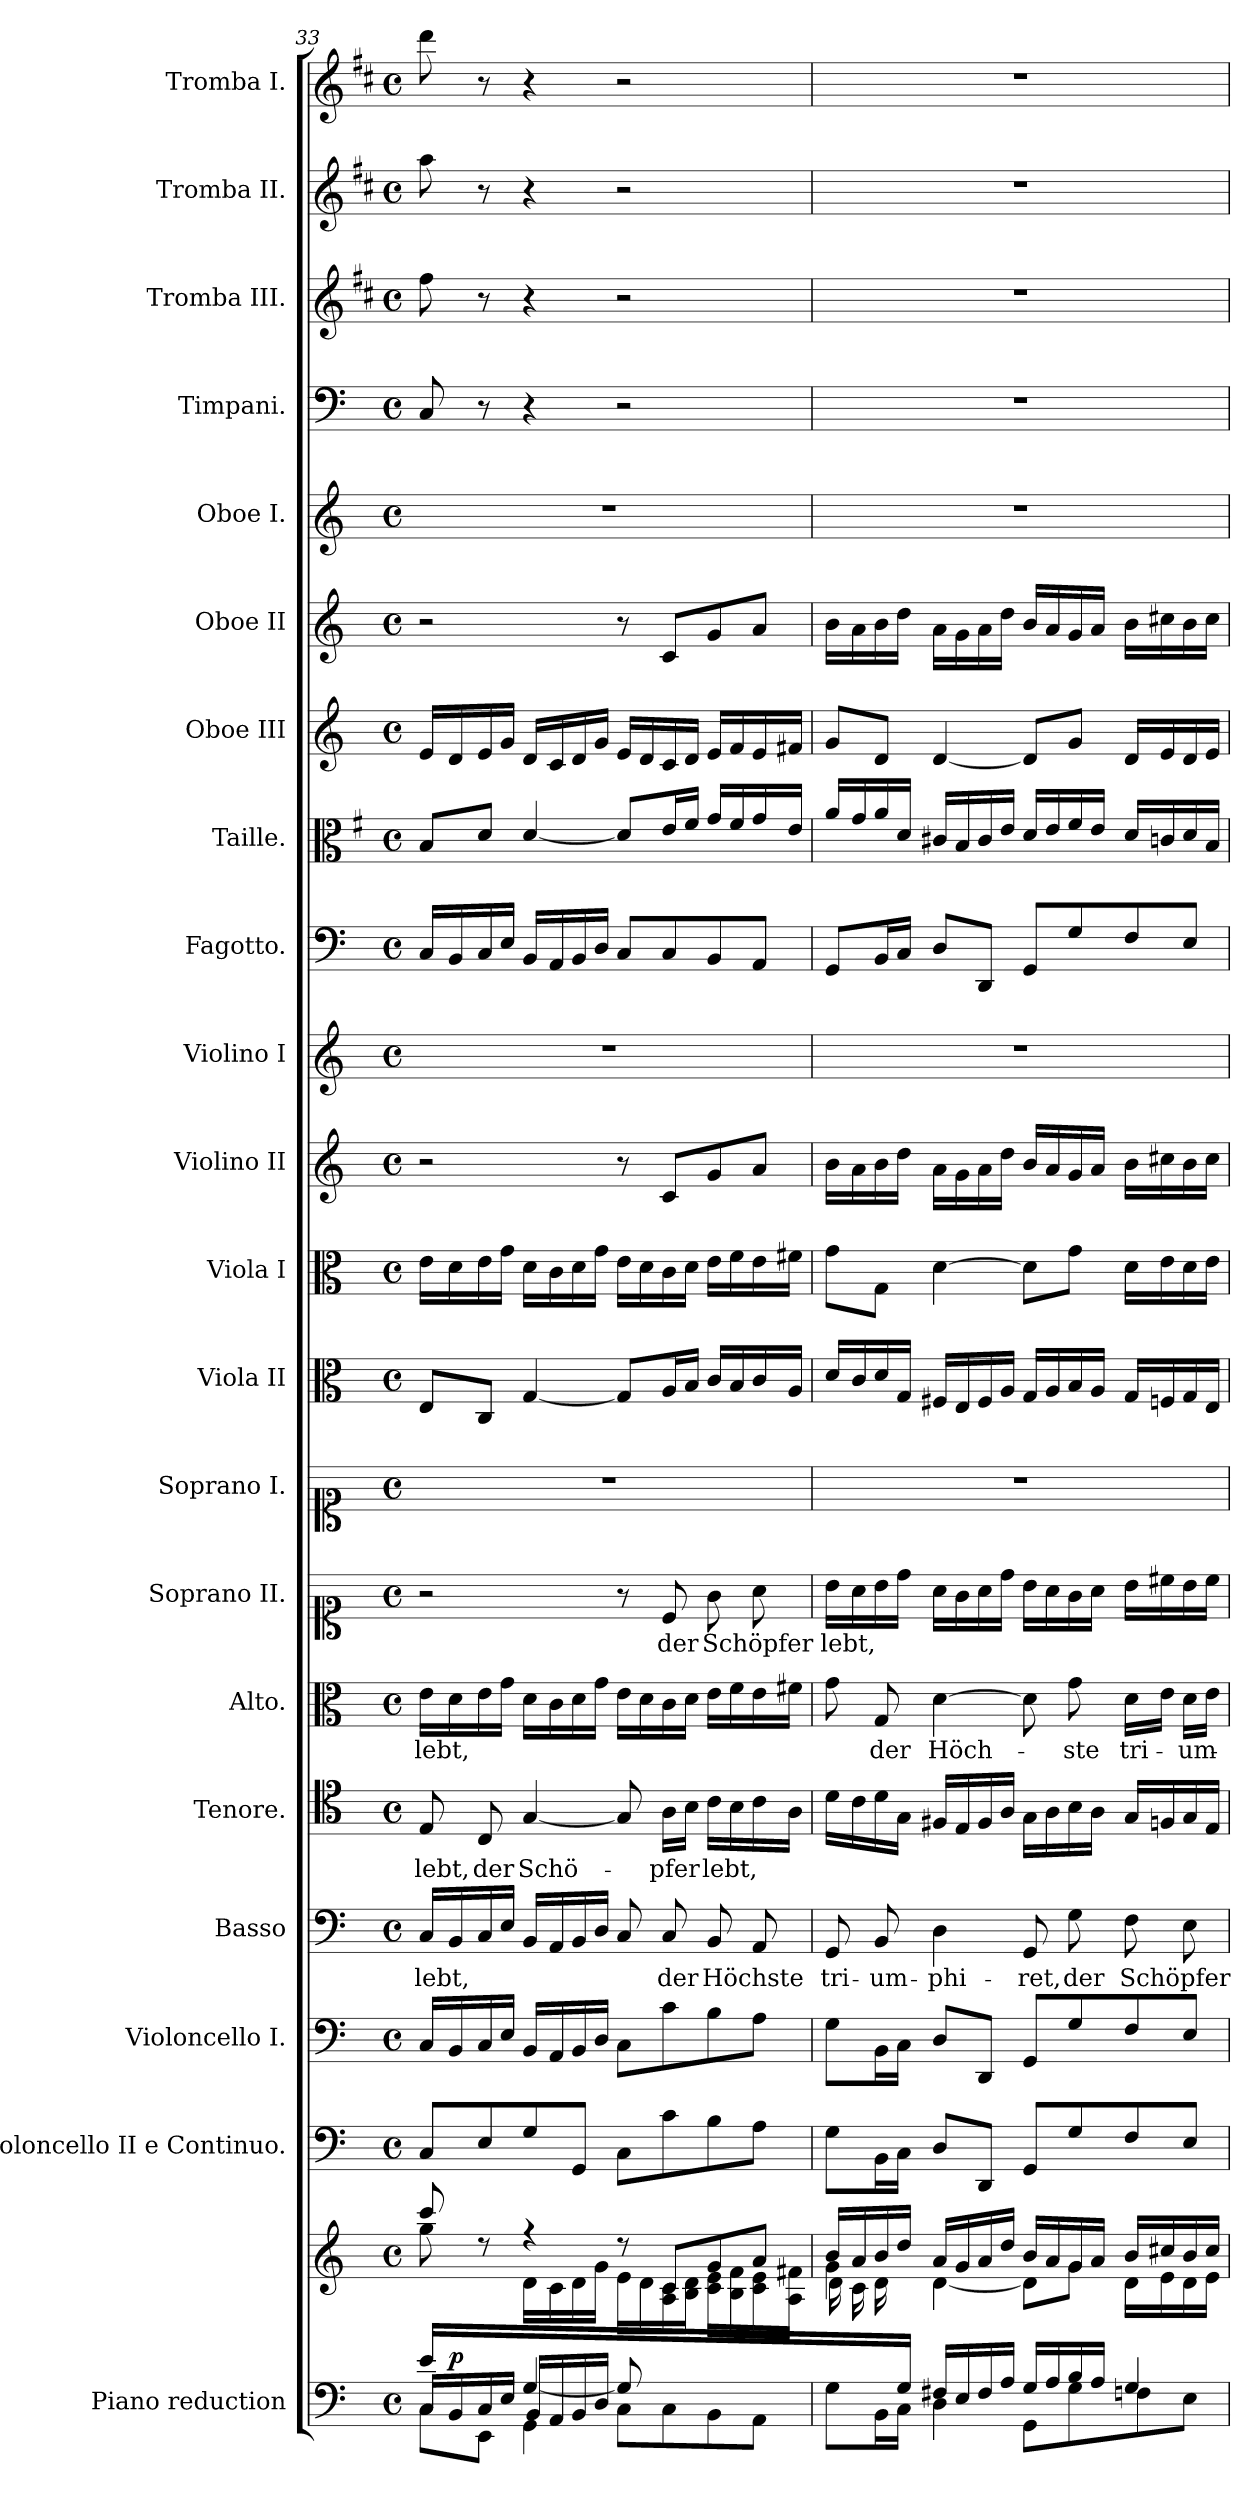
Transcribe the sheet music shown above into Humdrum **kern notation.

**kern	**kern	**dynam	**kern	**kern	**kern	**text	**kern	**text	**kern	**text	**kern	**text	**kern	**kern	**kern	**kern	**kern	**kern	**kern	**kern	**kern	**kern	**kern	**kern	**kern	**kern
*part21	*part21	*part21	*part20	*part19	*part18	*part18	*part17	*part17	*part16	*part16	*part15	*part15	*part14	*part13	*part12	*part11	*part10	*part9	*part8	*part7	*part6	*part5	*part4	*part3	*part2	*part1
*staff22	*staff21	*staff21/22	*staff20	*staff19	*staff18	*staff18	*staff17	*staff17	*staff16	*staff16	*staff15	*staff15	*staff14	*staff13	*staff12	*staff11	*staff10	*staff9	*staff8	*staff7	*staff6	*staff5	*staff4	*staff3	*staff2	*staff1
*I"Piano reduction	*	*	*I"Violoncello II e Continuo.	*I"Violoncello I.	*I"Basso	*	*I"Tenore.	*	*I"Alto.	*	*I"Soprano II.	*	*I"Soprano I.	*I"Viola II	*I"Viola I	*I"Violino II	*I"Violino I	*I"Fagotto.	*I"Taille.	*I"Oboe III	*I"Oboe II	*I"Oboe I.	*I"Timpani.	*I"Tromba III.	*I"Tromba II.	*I"Tromba I.
*I'Pno	*	*	*I'Vc	*I'Vc	*	*	*	*	*	*	*	*	*	*	*I'Vla	*	*I'Vln	*	*	*I'Ob	*I'Ob	*I'Ob	*I'Timp	*	*	*
!!LO:PB:g=z
*clefF4	*clefG2	*	*clefF4	*clefF4	*clefF4	*	*clefC4	*	*clefC3	*	*clefC1	*	*clefC1	*clefC3	*clefC3	*clefG2	*clefG2	*clefF4	*clefC3	*clefG2	*clefG2	*clefG2	*clefF4	*clefG2	*clefG2	*clefG2
*	*	*	*	*ITrd-7c-12	*	*	*	*	*	*	*	*	*	*	*	*	*	*	*ITrd4c7	*	*	*	*	*ITrd1c2	*ITrd1c2	*ITrd1c2
*k[]	*k[]	*	*k[]	*k[]	*k[]	*	*k[]	*	*k[]	*	*k[]	*	*k[]	*k[]	*k[]	*k[]	*k[]	*k[]	*k[]	*k[]	*k[]	*k[]	*k[]	*k[]	*k[]	*k[]
*M4/4	*M4/4	*	*M4/4	*M4/4	*M4/4	*	*M4/4	*	*M4/4	*	*M4/4	*	*M4/4	*M4/4	*M4/4	*M4/4	*M4/4	*M4/4	*M4/4	*M4/4	*M4/4	*M4/4	*M4/4	*M4/4	*M4/4	*M4/4
*met(c)	*met(c)	*	*met(c)	*met(c)	*met(c)	*	*met(c)	*	*met(c)	*	*met(c)	*	*met(c)	*met(c)	*met(c)	*met(c)	*met(c)	*met(c)	*met(c)	*met(c)	*met(c)	*met(c)	*met(c)	*met(c)	*met(c)	*met(c)
=33	=33	=33	=33	=33	=33	=33	=33	=33	=33	=33	=33	=33	=33	=33	=33	=33	=33	=33	=33	=33	=33	=33	=33	=33	=33	=33
*^	*^	*	*	*	*	*	*	*	*	*	*	*	*	*	*	*	*	*	*	*	*	*	*	*	*	*
*	*^	*	*^	*	*	*	*	*	*	*	*	*	*	*	*	*	*	*	*	*	*	*	*	*	*	*	*	*
*	*	*^	*	*	*	*	*	*	*	*	*	*	*	*	*	*	*	*	*	*	*	*	*	*	*	*	*	*	*	*
!	!	!	!	!	!	!	!	!	!	!	!LO:LY:b	!	!LO:LY:b	!	!LO:LY:b	!	!	!	!	!	!	!	!	!	!	!	!	!	!	!	!
16e/LL	4ryy	16C/LL	8C\L	8ccc/	16ryy	8gg\	.	8C/L	16c/LL	16C/LL	lebt,	8E/	lebt,	16e\LL	lebt,	2r	.	1r	8E/L	16e\LL	2r	1r	16C/LL	8E/L	16e/LL	2r	1r	8C/	8ee\	8gg\	8ccc\
!	!	!	!	!	!	!	!LO:DY:a=2	!	!	!	!	!	!	!	!	!	!	!	!	!	!	!	!	!	!	!	!	!	!	!	!
2...ryy	.	16BB/	.	.	16d\	.	p	.	16B/	16BB/	.	.	.	16d\	.	.	.	.	.	16d\	.	.	16BB/	.	16d/	.	.	.	.	.	.
!	!	!	!	!	!	!	!	!	!	!	!	!	!LO:LY:b	!	!	!	!	!	!	!	!	!	!	!	!	!	!	!	!	!	!
.	.	16C/	8EE\J	8r	16e\	8ryy	.	8E/	16c/	16C/	.	8C/	der	16e\	.	.	.	.	8C/J	16e\	.	.	16C/	8G/J	16e/	.	.	8r	8r	8r	8r
.	.	16E/JJ	.	.	16g\JJ	.	.	.	16e/JJ	16E/JJ	.	.	.	16g\JJ	.	.	.	.	.	16g\JJ	.	.	16E/JJ	.	16g/JJ	.	.	.	.	.	.
!	!	!	!	!	!	!	!	!	!	!	!	!	!LO:LY:b	!	!	!	!	!	!	!	!	!	!	!	!	!	!	!	!	!	!
.	[4G/	16BB/LL	4GG\	4r	16d\LL	4.ryy	.	8G/	16B/LL	16BB/LL	.	[4G/	Schö-	16d\LL	.	.	.	.	[4G/	16d\LL	.	.	16BB/LL	[4G/	16d/LL	.	.	4r	4r	4r	4r
.	.	16AA/	.	.	16c\	.	.	.	16A/	16AA/	.	.	.	16c\	.	.	.	.	.	16c\	.	.	16AA/	.	16c/	.	.	.	.	.	.
.	.	16BB/	.	.	16d\	.	.	8GG/J	16B/	16BB/	.	.	.	16d\	.	.	.	.	.	16d\	.	.	16BB/	.	16d/	.	.	.	.	.	.
.	.	16D/JJ	.	.	16g\JJ	.	.	.	16d/JJ	16D/JJ	.	.	.	16g\JJ	.	.	.	.	.	16g\JJ	.	.	16D/JJ	.	16g/JJ	.	.	.	.	.	.
.	8G/]	2ryy	8C\L	8r	16e\LL	.	.	8C\L	8c\L	8C/	.	8G/]	.	16e\LL	.	8r	.	.	8G/L]	16e\LL	8r	.	8C/L	8G/L]	16e/LL	8r	.	2r	2r	2r	2r
.	.	.	.	.	16d\	.	.	.	.	.	.	.	.	16d\	.	.	.	.	.	16d\	.	.	.	.	16d/	.	.	.	.	.	.
!	!	!	!	!	!	!	!	!	!	!	!LO:LY:b	!	!LO:LY:b	!	!	!	!LO:LY:b	!	!	!	!	!	!	!	!	!	!	!	!	!	!
.	4.ryy	.	8C\	8c/L	16A\ 16c\	8ryy	.	8c\	8cc\	8C/	der	16A\LL	-pfer	16c\	.	8c/	der	.	16A/L	16c\	8c/L	.	8C/	16A/L	16c/	8c/L	.	.	.	.	.
.	.	.	.	.	16B\ 16d\JJ	.	.	.	.	.	.	16B\JJ	.	16d\JJ	.	.	.	.	16B/JJ	16d\JJ	.	.	.	16B/JJ	16d/JJ	.	.	.	.	.	.
!	!	!	!	!	!	!	!	!	!	!	!LO:LY:b	!	!LO:LY:b	!	!	!	!LO:LY:b	!	!	!	!	!	!	!	!	!	!	!	!	!	!
.	.	.	8BB\	8g/	16c\ 16e\LL	4ryy	.	8B\	8b\	8BB/	Höchste	16c\LL	lebt,	16e\LL	.	8g\	Schöpfer	.	16c/LL	16e\LL	8g/	.	8BB/	16c/LL	16e/LL	8g/	.	.	.	.	.
.	.	.	.	.	16B\ 16f\	.	.	.	.	.	.	16B\	.	16f\	.	.	.	.	16B/	16f\	.	.	.	16B/	16f/	.	.	.	.	.	.
.	.	.	8AA\J	8a/J	16c\ 16e\	.	.	8A\J	8a\J	8AA/	.	16c\	.	16e\	.	8a\	.	.	16c/	16e\	8a/J	.	8AA/J	16c/	16e/	8a/J	.	.	.	.	.
.	.	.	.	.	16A\ 16f#X\JJ	.	.	.	.	.	.	16A\JJ	.	16f#X\JJ	.	.	.	.	16A/JJ	16f#X\JJ	.	.	.	16A/JJ	16f#X/JJ	.	.	.	.	.	.
*	*v	*v	*v	*	*	*	*	*	*	*	*	*	*	*	*	*	*	*	*	*	*	*	*	*	*	*	*	*	*	*	*
=34	=34	=34	=34	=34	=34	=34	=34	=34	=34	=34	=34	=34	=34	=34	=34	=34	=34	=34	=34	=34	=34	=34	=34	=34	=34	=34	=34	=34	=34
!	!	!	!	!	!	!	!	!	!LO:LY:b	!	!	!	!	!	!LO:LY:b	!	!	!	!	!	!	!	!	!	!	!	!	!	!
8.ryy	8G\L	16b/LL	4g\	16d\LL	.	8G\L	8g\L	8GG/	tri-	16d\LL	.	8g\	.	16b\LL	lebt,	1r	16d/LL	8g\L	16b\LL	1r	8GG/L	16d/LL	8g/L	16b\LL	1r	1r	1r	1r	1r
.	.	16a/	.	16c\	.	.	.	.	.	16c\	.	.	.	16a\	.	.	16c/	.	16a\	.	.	16c/	.	16a\	.	.	.	.	.
!	!	!	!	!	!	!	!	!	!LO:LY:b	!	!	!	!LO:LY:b	!	!	!	!	!	!	!	!	!	!	!	!	!	!	!	!
.	16BB\L	16b/	.	16d\	.	16BB\L	16B\L	8BB/	-um-	16d\	.	8G/	der	16b\	.	.	16d/	8G\J	16b\	.	16BB/L	16d/	8d/J	16b\	.	.	.	.	.
16G/JJ	16C\JJ	16dd/JJ	.	2ryy	.	16C\JJ	16c\JJ	.	.	16G\JJ	.	.	.	16dd\JJ	.	.	16G/JJ	.	16dd\JJ	.	16C/JJ	16G/JJ	.	16dd\JJ	.	.	.	.	.
!	!	!	!	!	!	!	!	!	!LO:LY:b	!	!	!	!LO:LY:b	!	!	!	!	!	!	!	!	!	!	!	!	!	!	!	!
16F#X/LL	4D\	16a/LL	[4d\	.	.	8D/L	8d/L	4D\	-phi-	16F#X/LL	.	[4d\	Höch-	16a\LL	.	.	16F#X/LL	[4d\	16a\LL	.	8D/L	16F#X/LL	[4d/	16a\LL	.	.	.	.	.
16E/	.	16g/	.	.	.	.	.	.	.	16E/	.	.	.	16g\	.	.	16E/	.	16g\	.	.	16E/	.	16g\	.	.	.	.	.
16F#/	.	16a/	.	.	.	8DD/J	8D/J	.	.	16F#/	.	.	.	16a\	.	.	16F#/	.	16a\	.	8DD/J	16F#/	.	16a\	.	.	.	.	.
16A/JJ	.	16dd/JJ	.	.	.	.	.	.	.	16A/JJ	.	.	.	16dd\JJ	.	.	16A/JJ	.	16dd\JJ	.	.	16A/JJ	.	16dd\JJ	.	.	.	.	.
!	!	!	!	!	!	!	!	!	!LO:LY:b	!	!	!	!	!	!	!	!	!	!	!	!	!	!	!	!	!	!	!	!
16G/LL	8GG\L	16b/LL	8d\L]	.	.	8GG/L	8G/L	8GG/	-ret,	16G\LL	.	8d\]	.	16b\LL	.	.	16G/LL	8d\L]	16b/LL	.	8GG/L	16G/LL	8d/L]	16b/LL	.	.	.	.	.
16A/	.	16a/	.	.	.	.	.	.	.	16A\	.	.	.	16a\	.	.	16A/	.	16a/	.	.	16A/	.	16a/	.	.	.	.	.
!	!	!	!	!	!	!	!	!	!LO:LY:b	!	!	!	!LO:LY:b	!	!	!	!	!	!	!	!	!	!	!	!	!	!	!	!
16B/	8G\	16g/	8g\J	.	.	8G/	8g/	8G\	der	16B\	.	8g\	-ste	16g\	.	.	16B/	8g\J	16g/	.	8G/	16B/	8g/J	16g/	.	.	.	.	.
16A/JJ	.	16a/JJ	.	4ryy	.	.	.	.	.	16A\JJ	.	.	.	16a\JJ	.	.	16A/JJ	.	16a/JJ	.	.	16A/JJ	.	16a/JJ	.	.	.	.	.
!	!	!	!	!	!	!	!	!	!LO:LY:b	!	!	!	!LO:LY:b	!	!	!	!	!	!	!	!	!	!	!	!	!	!	!	!
4G/	8Fn\	16b/LL	16d\LL	.	.	8F/	8f/	8F\	Schöpfer	16G/LL	.	16d\LL	tri-	16b\LL	.	.	16G/LL	16d\LL	16b\LL	.	8F/	16G/LL	16d/LL	16b\LL	.	.	.	.	.
.	.	16cc#X/	16e\	.	.	.	.	.	.	16Fn/	.	16e\JJ	.	16cc#X\	.	.	16Fn/	16e\	16cc#X\	.	.	16Fn/	16e/	16cc#X\	.	.	.	.	.
!	!	!	!	!	!	!	!	!	!	!	!	!	!LO:LY:b	!	!	!	!	!	!	!	!	!	!	!	!	!	!	!	!
.	8E\J	16b/	16d\	.	.	8E/J	8e/J	8E\	.	16G/	.	16d\LL	-um-	16b\	.	.	16G/	16d\	16b\	.	8E/J	16G/	16d/	16b\	.	.	.	.	.
.	.	16cc#/JJ	16e\JJ	16ryy	.	.	.	.	.	16E/JJ	.	16e\JJ	.	16cc#\JJ	.	.	16E/JJ	16e\JJ	16cc#\JJ	.	.	16E/JJ	16e/JJ	16cc#\JJ	.	.	.	.	.
*v	*v	*	*	*	*	*	*	*	*	*	*	*	*	*	*	*	*	*	*	*	*	*	*	*	*	*	*	*	*
*	*v	*v	*v	*	*	*	*	*	*	*	*	*	*	*	*	*	*	*	*	*	*	*	*	*	*	*	*	*
=	=	=	=	=	=	=	=	=	=	=	=	=	=	=	=	=	=	=	=	=	=	=	=	=	=	=
*-	*-	*-	*-	*-	*-	*-	*-	*-	*-	*-	*-	*-	*-	*-	*-	*-	*-	*-	*-	*-	*-	*-	*-	*-	*-	*-
